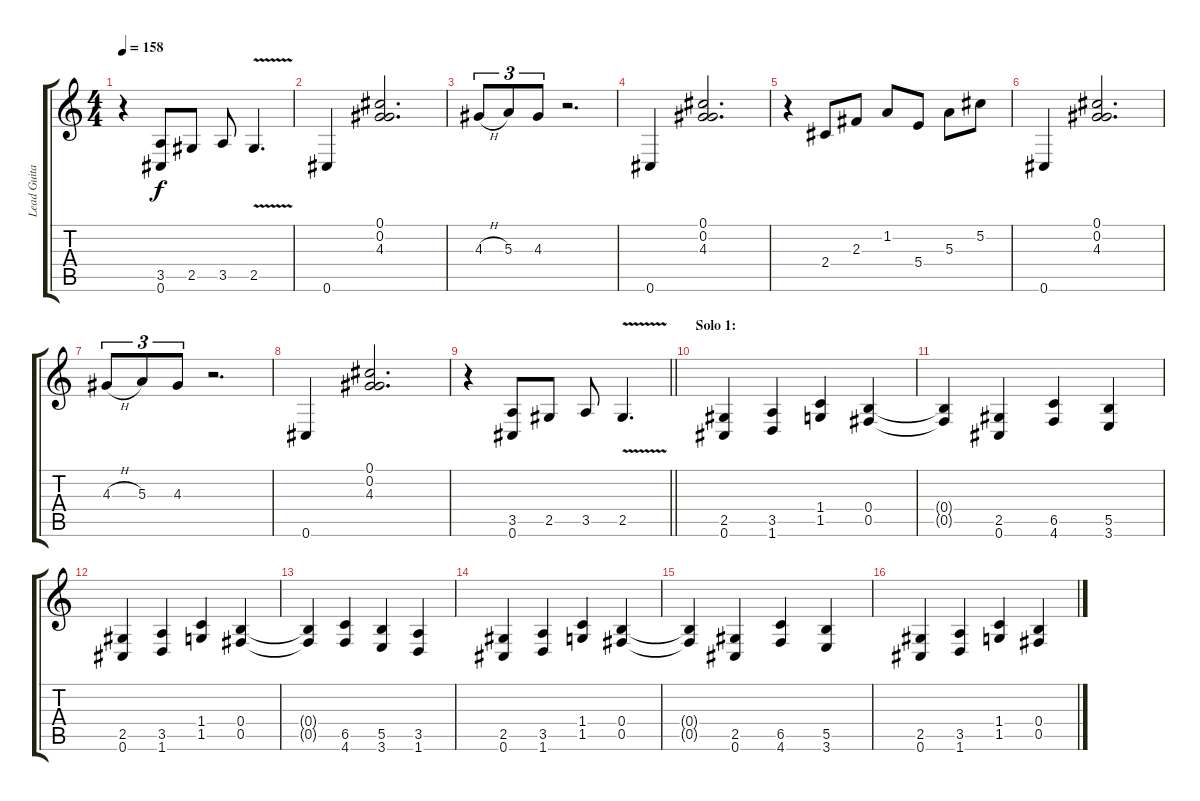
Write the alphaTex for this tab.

\track ("Lead Guitar" "Lead Guita") {instrument overdrivenguitar}
\staff {score tabs}
\tuning (Db4 Ab3 E3 B2 Gb2 Db2) {hide}
\ts (4 4)
\tempo 158
\clef g2
\ks c
r.4{dy f} (3.5 0.6).8 2.5.8 3.5.8 2.5{v}.4{d} |
0.6.4 (0.1 0.2 4.3).2{d} |
4.3{h}.8{tu (3 2)} 5.3.8{tu (3 2)} 4.3.8{tu (3 2)} r.2{d} |
0.6.4 (0.1 0.2 4.3).2{d} |
r.4 2.4.8 2.3.8 1.2.8 5.4.8 5.3.8 5.2.8 |
0.6.4 (0.1 0.2 4.3).2{d} |
4.3{h}.8{tu (3 2)} 5.3.8{tu (3 2)} 4.3.8{tu (3 2)} r.2{d} |
0.6.4 (0.1 0.2 4.3).2{d} |
\barLineRight lightlight
r.4 (3.5 0.6).8 2.5.8 3.5.8 2.5{v}.4{d} |
\section ("" "Solo 1:")
(2.5 0.6).4 (3.5 1.6).4 (1.4 1.5).4 (0.4 0.5).4 |
(0.4{t} 0.5{t}).4 (2.5 0.6).4 (6.5 4.6).4 (5.5 3.6).4 |
(2.5 0.6).4 (3.5 1.6).4 (1.4 1.5).4 (0.4 0.5).4 |
(0.4{t} 0.5{t}).4 (6.5 4.6).4 (5.5 3.6).4 (3.5 1.6).4 |
(2.5 0.6).4 (3.5 1.6).4 (1.4 1.5).4 (0.4 0.5).4 |
(0.4{t} 0.5{t}).4 (2.5 0.6).4 (6.5 4.6).4 (5.5 3.6).4 |
(2.5 0.6).4 (3.5 1.6).4 (1.4 1.5).4 (0.4 0.5).4
